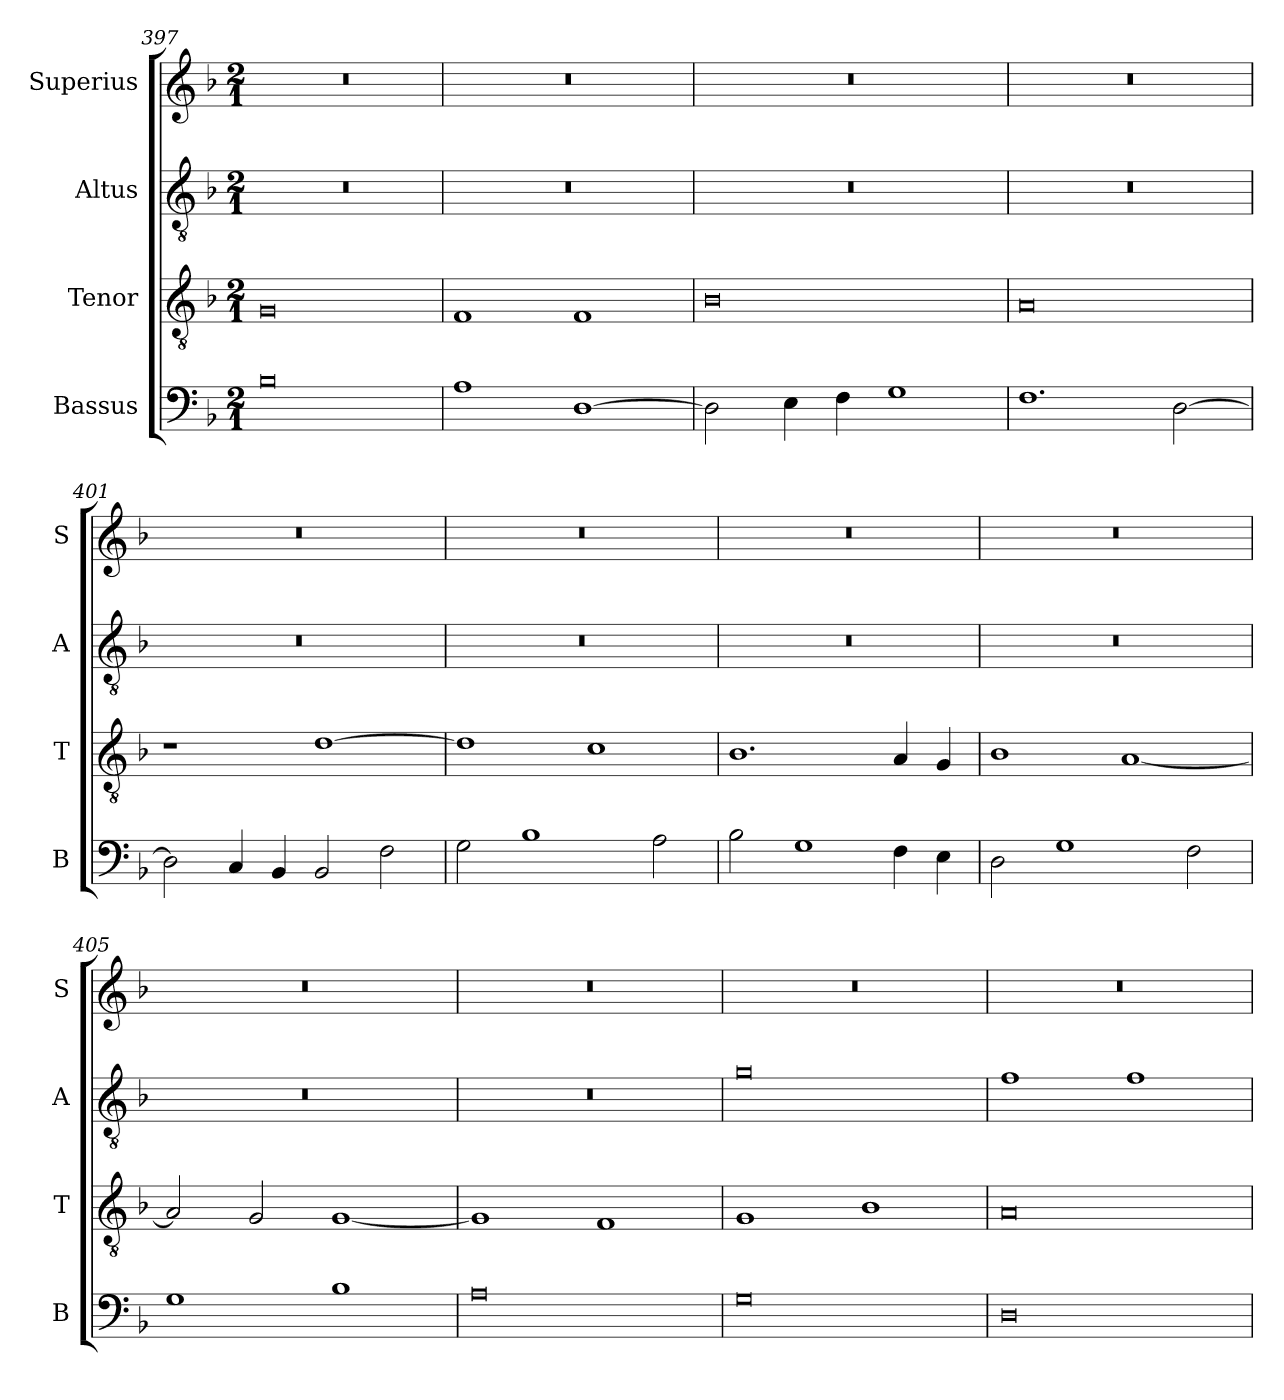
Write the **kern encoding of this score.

**kern	**kern	**kern	**kern
*part4	*part3	*part2	*part1
*staff4	*staff3	*staff2	*staff1
*I"Bassus	*I"Tenor	*I"Altus	*I"Superius
*I'B	*I'T	*I'A	*I'S
*clefF4	*clefGv2	*clefGv2	*clefG2
*k[b-]	*k[b-]	*k[b-]	*k[b-]
*M2/1	*M2/1	*M2/1	*M2/1
=397	=397	=397	=397
0B-	0G	0r	0r
=398	=398	=398	=398
1A	1F	0r	0r
[1D	1F	.	.
=399	=399	=399	=399
2D\]	0B-	0r	0r
4E\	.	.	.
4F\	.	.	.
1G	.	.	.
=400	=400	=400	=400
1.F	0A	0r	0r
[2D\	.	.	.
=401	=401	=401	=401
2D\]	1r	0r	0r
4C/	.	.	.
4BB-/	.	.	.
2BB-/	[1d	.	.
2F\	.	.	.
=402	=402	=402	=402
2G\	1d]	0r	0r
1B-	.	.	.
.	1c	.	.
2A\	.	.	.
=403	=403	=403	=403
2B-\	1.B-	0r	0r
1G	.	.	.
4F\	4A/	.	.
4E\	4G/	.	.
=404	=404	=404	=404
2D\	1B-	0r	0r
1G	.	.	.
.	[1A	.	.
2F\	.	.	.
=405	=405	=405	=405
1G	2A/]	0r	0r
.	2G/	.	.
1B-	[1G	.	.
=406	=406	=406	=406
0A	1G]	0r	0r
.	1F	.	.
=407	=407	=407	=407
0G	1G	0g	0r
.	1B-	.	.
=408	=408	=408	=408
0D	0A	1f	0r
.	.	1f	.
=	=	=	=
*-	*-	*-	*-
